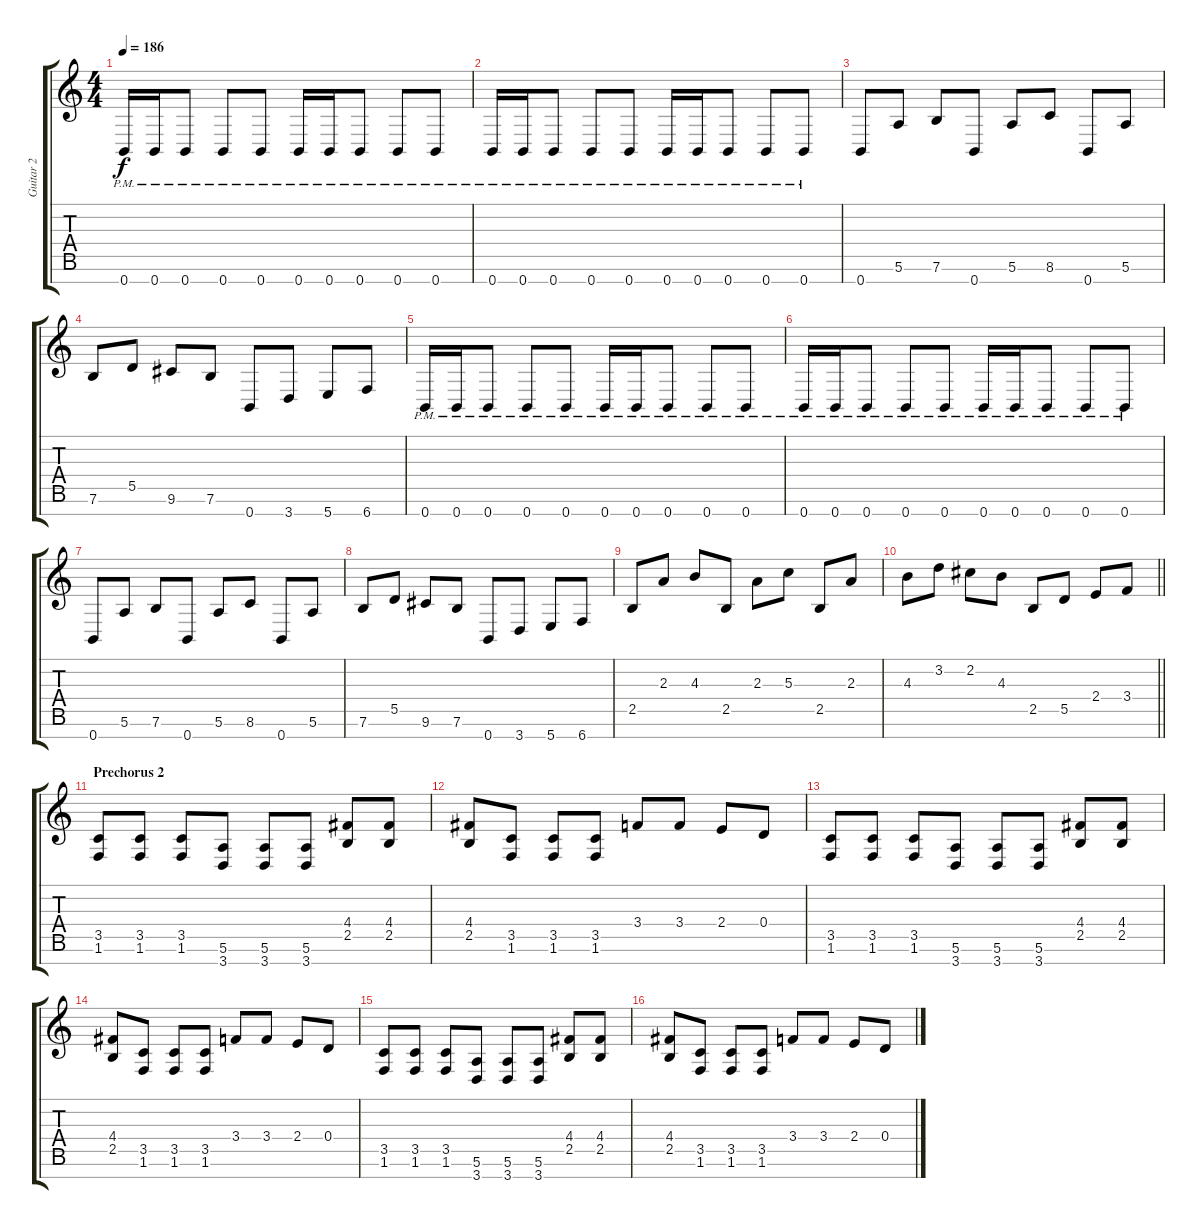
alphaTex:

\track ("Guitar 2" "Guitar 2") {instrument distortionguitar}
\staff {score tabs}
\tuning (E4 B3 G3 D3 A2 E2 B1) {hide}
\ts (4 4)
\tempo 186
\clef g2
\ks c
0.7{pm}.16{dy f} 0.7{pm}.16 0.7{pm}.8 0.7{pm}.8 0.7{pm}.8 0.7{pm}.16 0.7{pm}.16 0.7{pm}.8 0.7{pm}.8 0.7{pm}.8 |
0.7{pm}.16 0.7{pm}.16 0.7{pm}.8 0.7{pm}.8 0.7{pm}.8 0.7{pm}.16 0.7{pm}.16 0.7{pm}.8 0.7{pm}.8 0.7{pm}.8 |
0.7.8 5.6.8 7.6.8 0.7.8 5.6.8 8.6.8 0.7.8 5.6.8 |
7.6.8 5.5.8 9.6.8 7.6.8 0.7.8 3.7.8 5.7.8 6.7.8 |
0.7{pm}.16 0.7{pm}.16 0.7{pm}.8 0.7{pm}.8 0.7{pm}.8 0.7{pm}.16 0.7{pm}.16 0.7{pm}.8 0.7{pm}.8 0.7{pm}.8 |
0.7{pm}.16 0.7{pm}.16 0.7{pm}.8 0.7{pm}.8 0.7{pm}.8 0.7{pm}.16 0.7{pm}.16 0.7{pm}.8 0.7{pm}.8 0.7{pm}.8 |
0.7.8 5.6.8 7.6.8 0.7.8 5.6.8 8.6.8 0.7.8 5.6.8 |
7.6.8 5.5.8 9.6.8 7.6.8 0.7.8 3.7.8 5.7.8 6.7.8 |
2.5.8 2.3.8 4.3.8 2.5.8 2.3.8 5.3.8 2.5.8 2.3.8 |
\barLineRight lightlight
4.3.8 3.2.8 2.2.8 4.3.8 2.5.8 5.5.8 2.4.8 3.4.8 |
\section ("" "Prechorus 2")
(3.5 1.6).8 (3.5 1.6).8 (3.5 1.6).8 (5.6 3.7).8 (5.6 3.7).8 (5.6 3.7).8 (4.4 2.5).8 (4.4 2.5).8 |
(4.4 2.5).8 (3.5 1.6).8 (3.5 1.6).8 (3.5 1.6).8 3.4.8 3.4.8 2.4.8 0.4.8 |
(3.5 1.6).8 (3.5 1.6).8 (3.5 1.6).8 (5.6 3.7).8 (5.6 3.7).8 (5.6 3.7).8 (4.4 2.5).8 (4.4 2.5).8 |
(4.4 2.5).8 (3.5 1.6).8 (3.5 1.6).8 (3.5 1.6).8 3.4.8 3.4.8 2.4.8 0.4.8 |
(3.5 1.6).8 (3.5 1.6).8 (3.5 1.6).8 (5.6 3.7).8 (5.6 3.7).8 (5.6 3.7).8 (4.4 2.5).8 (4.4 2.5).8 |
(4.4 2.5).8 (3.5 1.6).8 (3.5 1.6).8 (3.5 1.6).8 3.4.8 3.4.8 2.4.8 0.4.8
